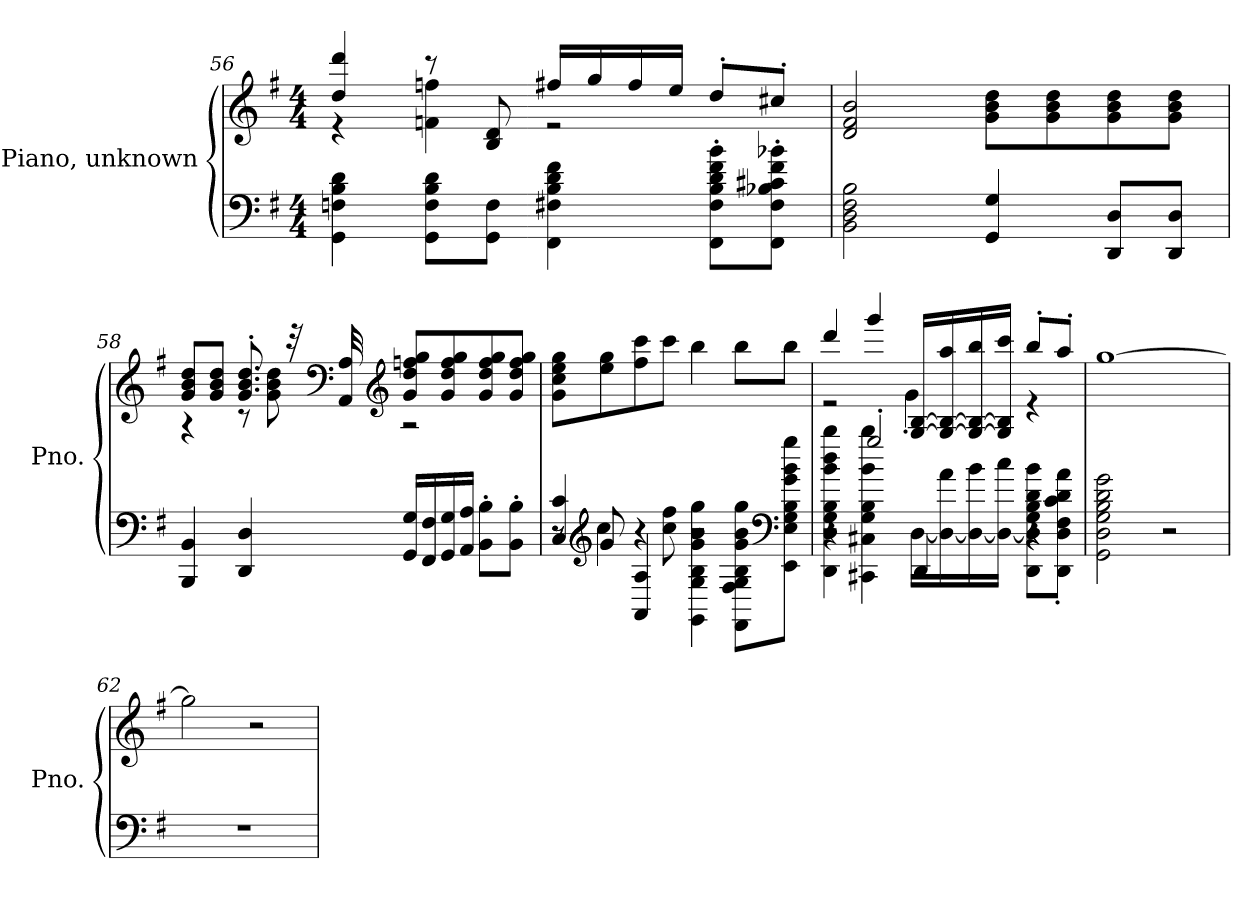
**kern	**kern
*part1	*part1
*staff2	*staff1
*I"Piano, unknown	*
*I'Pno.	*
!!LO:LB:g=z
*clefF4	*clefG2
*k[f#]	*k[f#]
*M4/4	*M4/4
=56	=56
*	*^
4GG\ 4Fn\ 4B\ 4d\	4dd/ 4ddd/	4r
8GG\ 8F\ 8B\ 8d\L	8r	4fn\ 4ffn\
8GG\ 8F\J	8B/ 8d/	.
4FF#\ 4F#X\ 4B\ 4d\ 4f#\	16ff#X/LL	2r
.	16gg/	.
.	16ff#/	.
.	16ee/JJ	.
8FF#\' 8F#\' 8B\' 8d\' 8f#\' 8b\'L	8dd'/L	.
8FF#\' 8F#\' 8B-X\' 8c#X\' 8f#\' 8b-X\'J	8cc#X'/J	.
*	*v	*v
=57	=57
2BB\ 2D\ 2F#\ 2B\	2d/ 2f#/ 2b/
4GG/ 4G/	8g\ 8b\ 8dd\L
.	8g\ 8b\ 8dd\
8DD/ 8D/L	8g\ 8b\ 8dd\
8DD/ 8D/J	8g\ 8b\ 8dd\J
=58	=58
*	*^
4BBB/ 4BB/	8g/ 8b/ 8dd/L	4r
.	8g/ 8b/ 8dd/J	.
4DD/ 4D/	8.g/' 8.b/' 8.dd/'	8r
.	.	8g\ 8b\ 8dd\
.	32r	.
*	*clefF4	*
.	32AA/ 32A/	.
*	*clefG2	*
16GG/ 16G/LL	8g/ 8dd/ 8ffn/ 8gg/L	2r
16FF#/ 16F#/	.	.
16GG/ 16G/	8g/ 8dd/ 8ff/ 8gg/	.
16AA/ 16A/JJ	.	.
8BB\' 8B\'L	8g/ 8dd/ 8ff/ 8gg/	.
8BB\' 8B\'J	8g/ 8dd/ 8ff/ 8gg/J	.
*	*v	*v
!!LO:PB:g=z
=59	=59
*^	*
*	*^	*
8r	8r	4C/ 4c/	8g\ 8cc\ 8ee\ 8gg\L
*clefG2	*	*	*
8g/	4cc\	.	8ee\ 8gg\
4r	.	4AA/ 4A/	8ff#\ 8ccc\
.	8cc\ 8ff#\	.	8ccc\J
2r	4GG\ 4G\ 4B\ 4g\ 4b\ 4gg\	2r	4bb\
.	8FF#\ 8F#\ 8G\ 8B\ 8g\ 8b\ 8gg\L	.	8bb\L
*clefF4	*	*	*
.	8EE\ 8E\ 8G\ 8B\ 8g\ 8b\ 8gg\J	.	8bb\J
=60	=60	=60	=60
*	*	*	*^
4r	4DD\ 4D\ 4G\ 4B\ 4b\ 4dd\ 4bb\	2r	4ddd/	2r
2gg'/	4CC#X\ 4C#X\ 4G\ 4B\ 4b\ 4bb\	.	4ggg/	.
.	[16D\LL	4DD/	[16G/ [16B/LL	4g'\
.	16D\_ 16a\	.	16G/_ 16B/_ 16aa/	.
.	16D\_ 16b\	.	16G/_ 16B/_ 16bb/	.
.	16D\_ 16cc\JJ	.	16G/] 16B/] 16ccc/JJ	.
4r	8DD\ 8D\] 8G\ 8B\ 8d\ 8b\L	4r	8bb'/L	4r
.	8DD\' 8D\' 8F#\' 8c\' 8d\' 8a\'J	.	8aa'/J	.
*v	*v	*v	*	*
*	*v	*v
=61	=61
2GG\ 2D\ 2G\ 2B\ 2d\ 2g\	[1gg
2r	.
=62	=62
1r	2gg\]
.	2r
=	=
*-	*-
